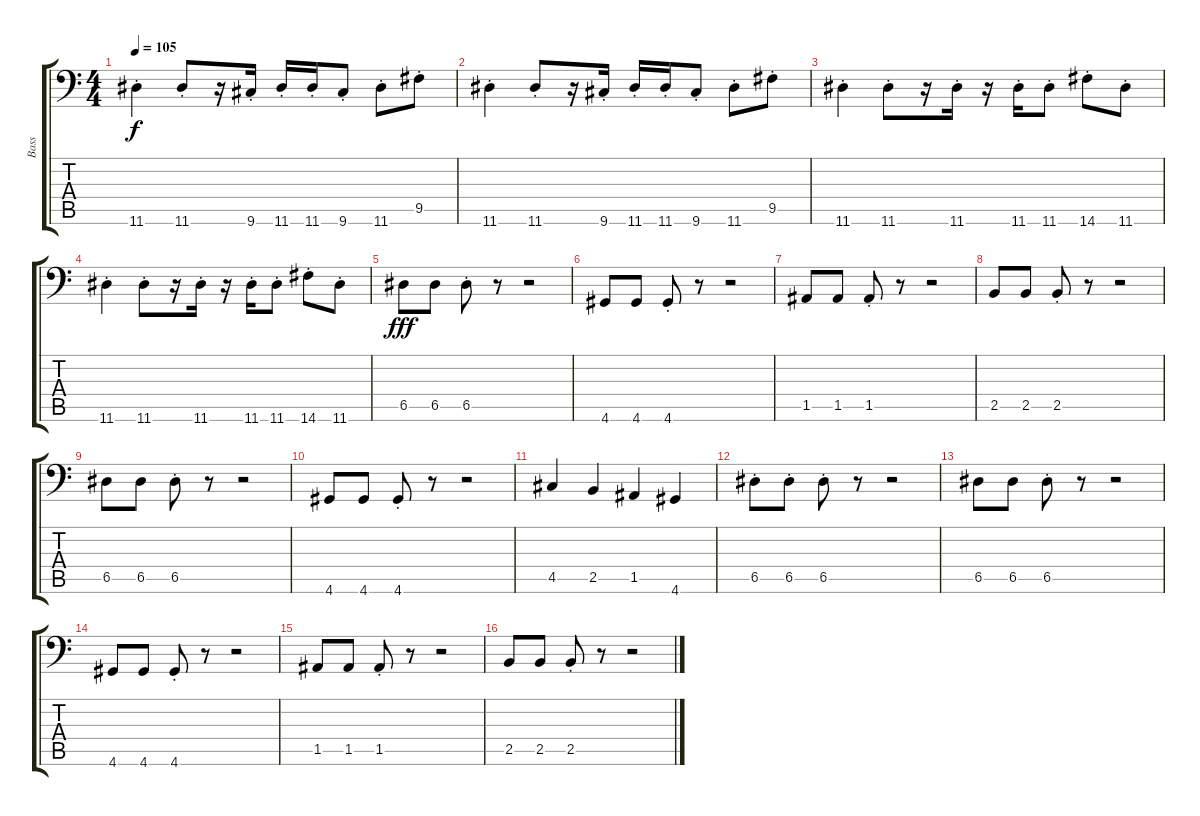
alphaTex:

\track ("Bass" "Bass") {instrument synthbass1}
\staff {score tabs}
\tuning (E3 B2 G2 D2 A1 E1) {hide}
\ts (4 4)
\tempo 105
\clef f4
\ks c
11.6{st}.4{dy f} 11.6{st}.8 r.16 9.6{st}.16 11.6{st}.16 11.6{st}.16 9.6{st}.8 11.6{st}.8 9.5{st}.8 |
11.6{st}.4 11.6{st}.8 r.16 9.6{st}.16 11.6{st}.16 11.6{st}.16 9.6{st}.8 11.6{st}.8 9.5{st}.8 |
11.6{st}.4 11.6{st}.8 r.16 11.6{st}.16 r.16 11.6{st}.16 11.6{st}.8 14.6{st}.8 11.6{st}.8 |
11.6{st}.4 11.6{st}.8 r.16 11.6{st}.16 r.16 11.6{st}.16 11.6{st}.8 14.6{st}.8 11.6{st}.8 |
6.5.8{dy fff} 6.5.8 6.5{st}.8 r.8 r.2 |
4.6.8 4.6.8 4.6{st}.8 r.8 r.2 |
1.5.8 1.5.8 1.5{st}.8 r.8 r.2 |
2.5.8 2.5.8 2.5{st}.8 r.8 r.2 |
6.5.8 6.5.8 6.5{st}.8 r.8 r.2 |
4.6.8 4.6.8 4.6{st}.8 r.8 r.2 |
4.5.4 2.5.4 1.5.4 4.6.4 |
6.5{st}.8 6.5{st}.8 6.5{st}.8 r.8 r.2 |
6.5.8 6.5.8 6.5{st}.8 r.8 r.2 |
4.6.8 4.6.8 4.6{st}.8 r.8 r.2 |
1.5.8 1.5.8 1.5{st}.8 r.8 r.2 |
2.5.8 2.5.8 2.5{st}.8 r.8 r.2
